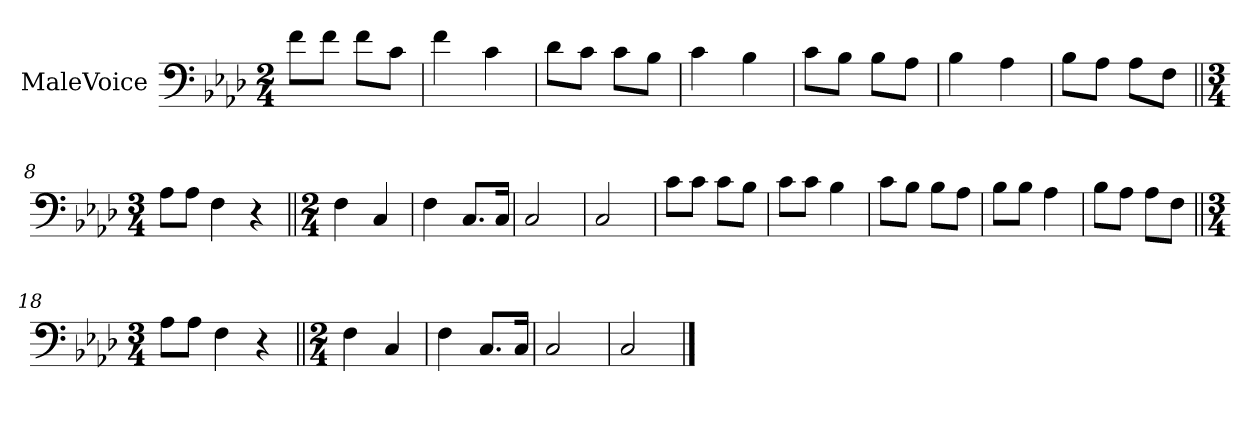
**kern
*part1
*staff1
*I"MaleVoice
*clefF4
*k[b-e-a-d-]
*M2/4
*MM104
=1
8f\L
8f\J
8f\L
8c\J
=2
4f
4c
=3
8d-\L
8c\J
8c\L
8B-\J
=4
4c
4B-
=5
8c\L
8B-\J
8B-\L
8A-\J
=6
4B-
4A-
=7
8B-\L
8A-\J
8A-\L
8F\J
=8||
*M3/4
8A-\L
8A-\J
4F
4r
=9||
*M2/4
4F
4C
=10
4F
8.C/L
16C/Jk
=11
2C
=12
2C
=13
8c\L
8c\J
8c\L
8B-\J
=14
8c\L
8c\J
4B-
=15
8c\L
8B-\J
8B-\L
8A-\J
=16
8B-\L
8B-\J
4A-
=17
8B-\L
8A-\J
8A-\L
8F\J
=18||
*M3/4
8A-\L
8A-\J
4F
4r
=19||
*M2/4
4F
4C
=20
4F
8.C/L
16C/Jk
=21
2C
=22
2C
==
*-
